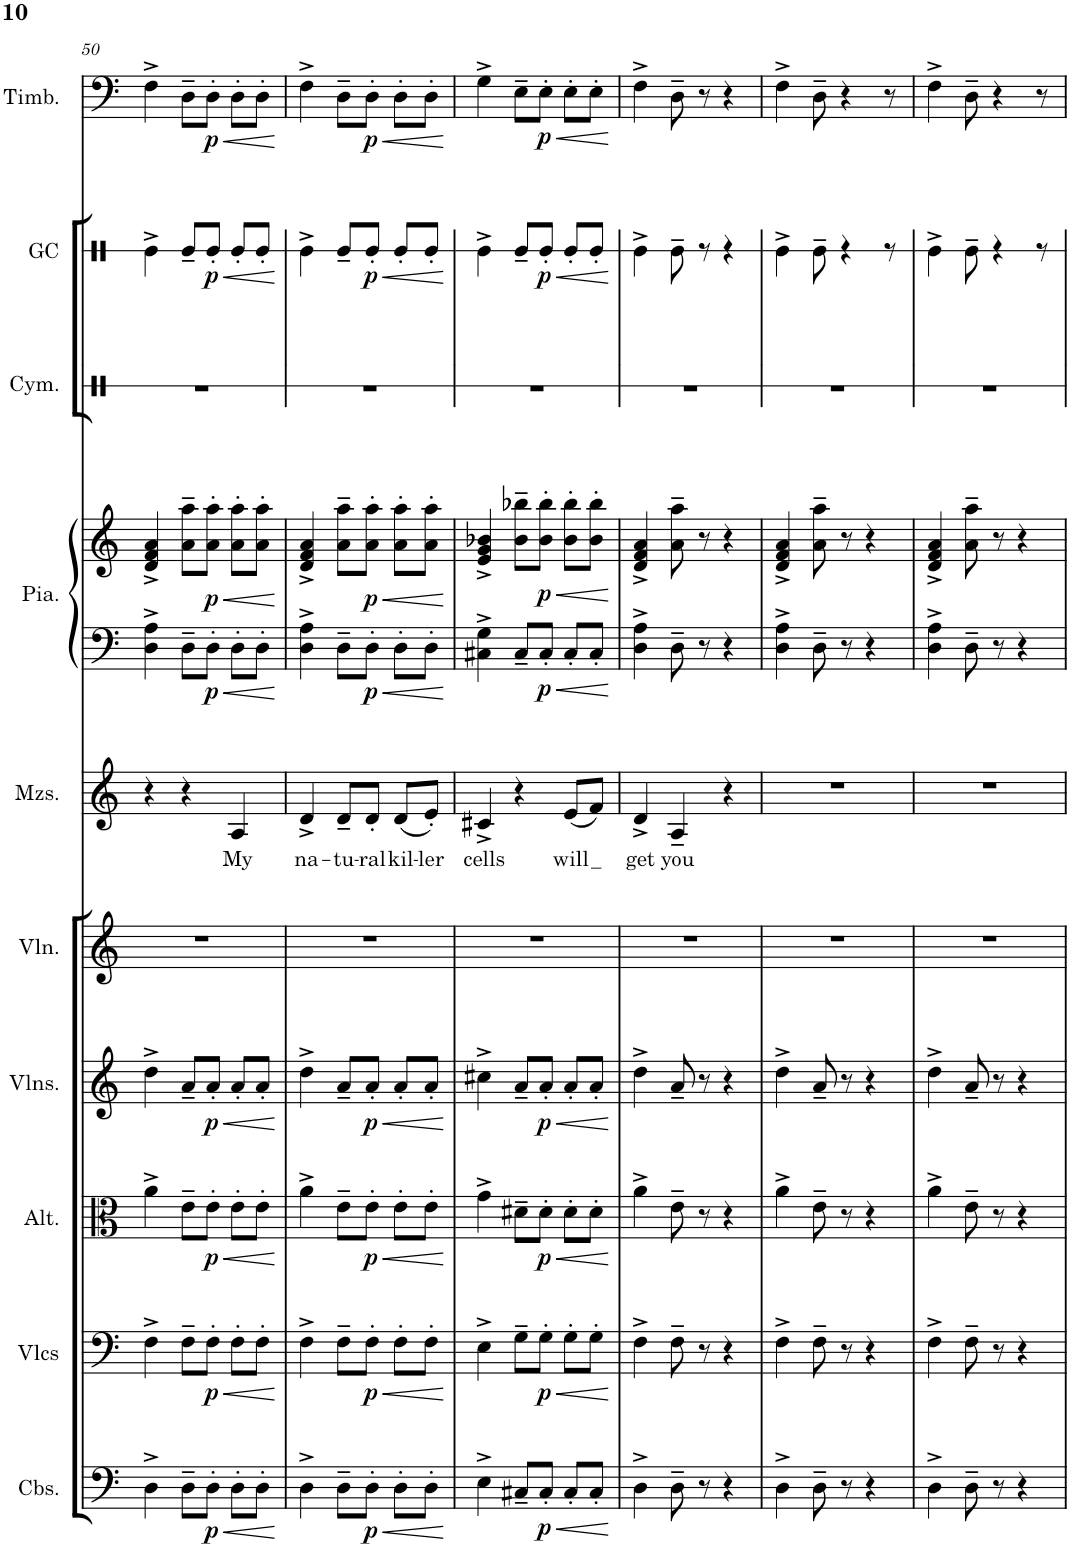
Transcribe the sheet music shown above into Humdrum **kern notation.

**kern	**dynam	**kern	**dynam	**kern	**dynam	**kern	**dynam	**kern	**kern	**text	**kern	**kern	**dynam	**kern	**kern	**dynam	**kern	**dynam
*part10	*part10	*part9	*part9	*part8	*part8	*part7	*part7	*part6	*part5	*part5	*part4	*part4	*part4	*part3	*part2	*part2	*part1	*part1
*staff11	*staff11	*staff10	*staff10	*staff9	*staff9	*staff8	*staff8	*staff7	*staff6	*staff6	*staff5	*staff4	*staff4/5	*staff3	*staff2	*staff2	*staff1	*staff1
*I"Contrebasses	*	*I"Violoncelles	*	*I"Altos	*	*I"Violons	*	*I"Violon	*I"Mezzo-soprano	*	*I"Piano	*	*	*I"Cymbales	*I"Grosse caisse	*	*I"Timbales	*
*I'Cbs.	*	*I'Vlcs	*	*I'Alt.	*	*I'Vlns.	*	*I'Vln.	*I'Mzs.	*	*I'Pia.	*	*	*I'Cym.	*I'GC	*	*I'Timb.	*
!!LO:PB:g=z
*clefF4	*	*clefF4	*	*clefC3	*	*clefG2	*	*clefG2	*clefG2	*	*clefF4	*clefG2	*	*clefX	*clefX	*	*clefF4	*
*Trd7c12	*	*	*	*	*	*	*	*	*	*	*	*	*	*	*	*	*	*
*k[]	*	*k[]	*	*k[]	*	*k[]	*	*k[]	*k[]	*	*k[]	*k[]	*	*k[]	*k[]	*	*k[]	*
*M3/4	*	*M3/4	*	*M3/4	*	*M3/4	*	*M3/4	*M3/4	*	*M3/4	*M3/4	*	*M3/4	*M3/4	*	*M3/4	*
=50	=50	=50	=50	=50	=50	=50	=50	=50	=50	=50	=50	=50	=50	=50	=50	=50	=50	=50
4D^\	.	4F^\	.	4a^\	.	4dd^\	.	2.r	4r	.	4D\^ 4A\^	4d/^ 4f/^ 4a/^	.	2.r	4Re^\	.	4F^\	.
8D~\L	.	8F~\L	.	8e~\L	.	8a~/L	.	.	4r	.	8D~\L	8a\~ 8aa\~L	.	.	8Re~/L	.	8D~\L	.
!	!LO:HP:b	!	!LO:HP:b	!	!LO:HP:b	!	!LO:HP:b	!	!	!	!	!	!LO:HP:b	!	!	!LO:HP:b	!	!LO:HP:b
!	!LO:DY:n=1:b	!	!LO:DY:n=1:b	!	!LO:DY:n=1:b	!	!LO:DY:n=1:b	!	!	!	!	!	!LO:DY:n=1:b=2	!	!	!	!	!
!	!	!	!	!	!	!	!	!	!	!	!	!	!LO:DY:n=2:b	!	!	!LO:DY:n=1:b	!	!LO:DY:n=1:b
8D'\J	< p	8F'\J	< p	8e'\J	< p	8a'/J	< p	.	.	.	8D'\J	8a\' 8aa\'J	< p p	.	8Re'/J	< p	8D'\J	< p
!	!	!	!	!	!	!	!	!	!	!LO:LY:b	!	!	!	!	!	!	!	!
8D'\L	.	8F'\L	.	8e'\L	.	8a'/L	.	.	4A/	My	8D'\L	8a\' 8aa\'L	.	.	8Re'/L	.	8D'\L	.
8D'\J	.	8F'\J	.	8e'\J	.	8a'/J	.	.	.	.	8D'\J	8a\' 8aa\'J	.	.	8Re'/J	.	8D'\J	.
.	[	.	[	.	[	.	[	.	.	.	.	.	[	.	.	[	.	[
=51	=51	=51	=51	=51	=51	=51	=51	=51	=51	=51	=51	=51	=51	=51	=51	=51	=51	=51
!	!	!	!	!	!	!	!	!	!	!LO:LY:b	!	!	!	!	!	!	!	!
4D^\	.	4F^\	.	4a^\	.	4dd^\	.	2.r	4d^/	na-	4D\^ 4A\^	4d/^ 4f/^ 4a/^	.	2.r	4Re^\	.	4F^\	.
!	!	!	!	!	!	!	!	!	!	!LO:LY:b	!	!	!	!	!	!	!	!
8D~\L	.	8F~\L	.	8e~\L	.	8a~/L	.	.	8d~/L	-tu-	8D~\L	8a\~ 8aa\~L	.	.	8Re~/L	.	8D~\L	.
!	!LO:HP:b	!	!LO:HP:b	!	!LO:HP:b	!	!LO:HP:b	!	!	!LO:LY:b	!	!	!LO:HP:b	!	!	!LO:HP:b	!	!LO:HP:b
!	!LO:DY:n=1:b	!	!LO:DY:n=1:b	!	!LO:DY:n=1:b	!	!LO:DY:n=1:b	!	!	!	!	!	!LO:DY:n=1:b=2	!	!	!	!	!
!	!	!	!	!	!	!	!	!	!	!	!	!	!LO:DY:n=2:b	!	!	!LO:DY:n=1:b	!	!LO:DY:n=1:b
8D'\J	< p	8F'\J	< p	8e'\J	< p	8a'/J	< p	.	8d'/J	-ral	8D'\J	8a\' 8aa\'J	< p p	.	8Re'/J	< p	8D'\J	< p
!	!	!	!	!	!	!	!	!	!	!LO:LY:b	!	!	!	!	!	!	!	!
8D'\L	.	8F'\L	.	8e'\L	.	8a'/L	.	.	(8d/L	kil-	8D'\L	8a\' 8aa\'L	.	.	8Re'/L	.	8D'\L	.
!	!	!	!	!	!	!	!	!	!	!LO:LY:b	!	!	!	!	!	!	!	!
8D'\J	.	8F'\J	.	8e'\J	.	8a'/J	.	.	8e'/J)	-ler	8D'\J	8a\' 8aa\'J	.	.	8Re'/J	.	8D'\J	.
.	[	.	[	.	[	.	[	.	.	.	.	.	[	.	.	[	.	[
=52	=52	=52	=52	=52	=52	=52	=52	=52	=52	=52	=52	=52	=52	=52	=52	=52	=52	=52
!	!	!	!	!	!	!	!	!	!	!LO:LY:b	!	!	!	!	!	!	!	!
4E^\	.	4E^\	.	4g^\	.	4cc#X^\	.	2.r	4c#X^/	cells	4C#X\^ 4G\^	4e/^ 4g/^ 4b-X/^	.	2.r	4Re^\	.	4G^\	.
8C#X~/L	.	8G~\L	.	8d#X~\L	.	8a~/L	.	.	4r	.	8C#~/L	8b-\~ 8bb-X\~L	.	.	8Re~/L	.	8E~\L	.
!	!LO:HP:b	!	!LO:HP:b	!	!LO:HP:b	!	!LO:HP:b	!	!	!	!	!	!LO:HP:b	!	!	!LO:HP:b	!	!LO:HP:b
!	!LO:DY:n=1:b	!	!LO:DY:n=1:b	!	!LO:DY:n=1:b	!	!LO:DY:n=1:b	!	!	!	!	!	!LO:DY:n=1:b=2	!	!	!	!	!
!	!	!	!	!	!	!	!	!	!	!	!	!	!LO:DY:n=2:b	!	!	!LO:DY:n=1:b	!	!LO:DY:n=1:b
8C#'/J	< p	8G'\J	< p	8d#'\J	< p	8a'/J	< p	.	.	.	8C#'/J	8b-\' 8bb-\'J	< p p	.	8Re'/J	< p	8E'\J	< p
!	!	!	!	!	!	!	!	!	!	!LO:LY:b	!	!	!	!	!	!	!	!
8C#'/L	.	8G'\L	.	8d#'\L	.	8a'/L	.	.	(8e/L	will	8C#'/L	8b-\' 8bb-\'L	.	.	8Re'/L	.	8E'\L	.
!	!	!	!	!	!	!	!	!	!	!LO:LY:b	!	!	!	!	!	!	!	!
8C#'/J	.	8G'\J	.	8d#'\J	.	8a'/J	.	.	8f/J)	_	8C#'/J	8b-\' 8bb-\'J	.	.	8Re'/J	.	8E'\J	.
.	[	.	[	.	[	.	[	.	.	.	.	.	[	.	.	[	.	[
=53	=53	=53	=53	=53	=53	=53	=53	=53	=53	=53	=53	=53	=53	=53	=53	=53	=53	=53
!	!	!	!	!	!	!	!	!	!	!LO:LY:b	!	!	!	!	!	!	!	!
4D^\	.	4F^\	.	4a^\	.	4dd^\	.	2.r	4d^/	get	4D\^ 4A\^	4d/^ 4f/^ 4a/^	.	2.r	4Re^\	.	4F^\	.
!	!	!	!	!	!	!	!	!	!	!LO:LY:b	!	!	!	!	!	!	!	!
8D~\	.	8F~\	.	8e~\	.	8a~/	.	.	4A~/	you	8D~\	8a\~ 8aa\~	.	.	8Re~\	.	8D~\	.
8r	.	8r	.	8r	.	8r	.	.	.	.	8r	8r	.	.	8r	.	8r	.
4r	.	4r	.	4r	.	4r	.	.	4r	.	4r	4r	.	.	4r	.	4r	.
=54	=54	=54	=54	=54	=54	=54	=54	=54	=54	=54	=54	=54	=54	=54	=54	=54	=54	=54
4D^\	.	4F^\	.	4a^\	.	4dd^\	.	2.r	2.r	.	4D\^ 4A\^	4d/^ 4f/^ 4a/^	.	2.r	4Re^\	.	4F^\	.
8D~\	.	8F~\	.	8e~\	.	8a~/	.	.	.	.	8D~\	8a\~ 8aa\~	.	.	8Re~\	.	8D~\	.
8r	.	8r	.	8r	.	8r	.	.	.	.	8r	8r	.	.	4r	.	4r	.
4r	.	4r	.	4r	.	4r	.	.	.	.	4r	4r	.	.	.	.	.	.
.	.	.	.	.	.	.	.	.	.	.	.	.	.	.	8r	.	8r	.
=55	=55	=55	=55	=55	=55	=55	=55	=55	=55	=55	=55	=55	=55	=55	=55	=55	=55	=55
4D^\	.	4F^\	.	4a^\	.	4dd^\	.	2.r	2.r	.	4D\^ 4A\^	4d/^ 4f/^ 4a/^	.	2.r	4Re^\	.	4F^\	.
8D~\	.	8F~\	.	8e~\	.	8a~/	.	.	.	.	8D~\	8a\~ 8aa\~	.	.	8Re~\	.	8D~\	.
8r	.	8r	.	8r	.	8r	.	.	.	.	8r	8r	.	.	4r	.	4r	.
4r	.	4r	.	4r	.	4r	.	.	.	.	4r	4r	.	.	.	.	.	.
.	.	.	.	.	.	.	.	.	.	.	.	.	.	.	8r	.	8r	.
=	=	=	=	=	=	=	=	=	=	=	=	=	=	=	=	=	=	=
*-	*-	*-	*-	*-	*-	*-	*-	*-	*-	*-	*-	*-	*-	*-	*-	*-	*-	*-
